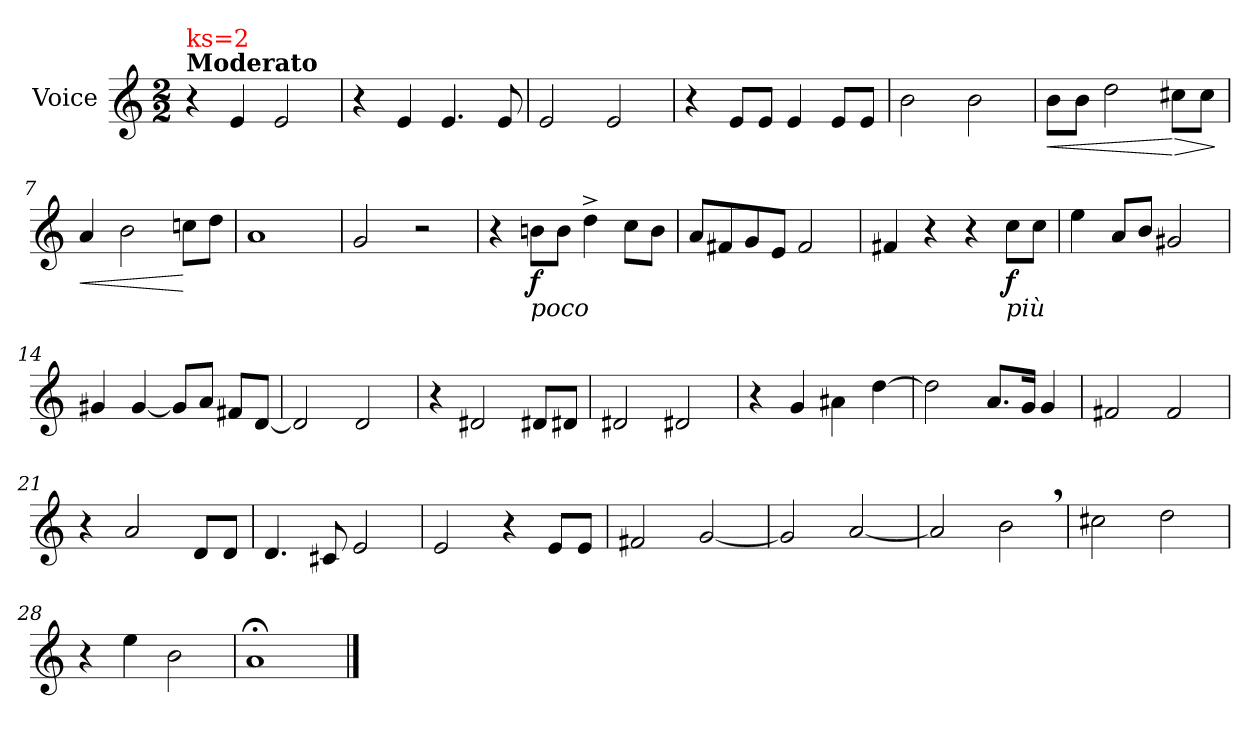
**kern	**dynam
*part1	*part1
*staff1	*staff1
*I"Voice	*
*I'V	*
*clefG2	*
*k[]	*
*M2/2	*
=1	=1
!LO:TX:a:B:t=Moderato	!
!LO:TX:a:color=#FF0000:t=ks=2	!
4r	.
4e/	.
2e/	.
=2	=2
4r	.
4e/	.
4.e/	.
8e/	.
=3	=3
2e/	.
2e/	.
=4	=4
4r	.
8e/L	.
8e/J	.
4e/	.
8e/L	.
8e/J	.
=5	=5
2b\	.
2b\	.
=6	=6
!	!LO:HP:b
8b\L	<
8b\J	.
2dd\	.
!	!LO:HP:n=1:b
8cc#X\L	[ >
8cc#\J	.
.	]
!!LO:LB:g=z
=7	=7
!	!LO:HP:b
4a/	<
2b\	.
8ccn\L	[
8dd\J	.
=8	=8
1a	.
=9	=9
2g/	.
2r	.
=10	=10
4r	.
!LO:TX:b:i:t=poco	!
!	!LO:DY:b
8bn\L	f
8b\J	.
4dd^\	.
8cc\L	.
8b\J	.
=11	=11
8a/L	.
8f#X/	.
8g/	.
8e/J	.
2f#/	.
!!LO:LB:g=z
=12	=12
4f#X/	.
4r	.
4r	.
!LO:TX:b:i:t=più	!
!	!LO:DY:b
8cc\L	f
8cc\J	.
=13	=13
4ee\	.
8a/L	.
8b/J	.
2g#X/	.
=14	=14
4g#X/	.
[4g#/	.
8g#/L]	.
8a/J	.
8f#X/L	.
[8d/J	.
=15	=15
2d/]	.
2d/	.
=16	=16
4r	.
2d#Xi/	.
8d#Xi/L	.
8d#Xi/J	.
!!LO:LB:g=z
=17	=17
2d#Xi/	.
2d#Xi/	.
=18	=18
4r	.
4g/	.
4a#Xi\	.
[4dd\	.
=19	=19
2dd\]	.
8.a/L	.
16g/Jk	.
4g/	.
=20	=20
2f#X/	.
2f#/	.
=21	=21
4r	.
2a/	.
8d/L	.
8d/J	.
=22	=22
4.d/	.
8c#X/	.
2e/	.
!!LO:LB:g=z
=23	=23
2e/	.
4r	.
8e/L	.
8e/J	.
=24	=24
2f#X/	.
[2g/	.
=25	=25
2g/]	.
[2a/	.
=26	=26
2a/]	.
2b,\	.
=27	=27
2cc#X\	.
2dd\	.
=28	=28
4r	.
4ee\	.
2b\	.
=29	=29
1a;<	.
==	==
*-	*-
